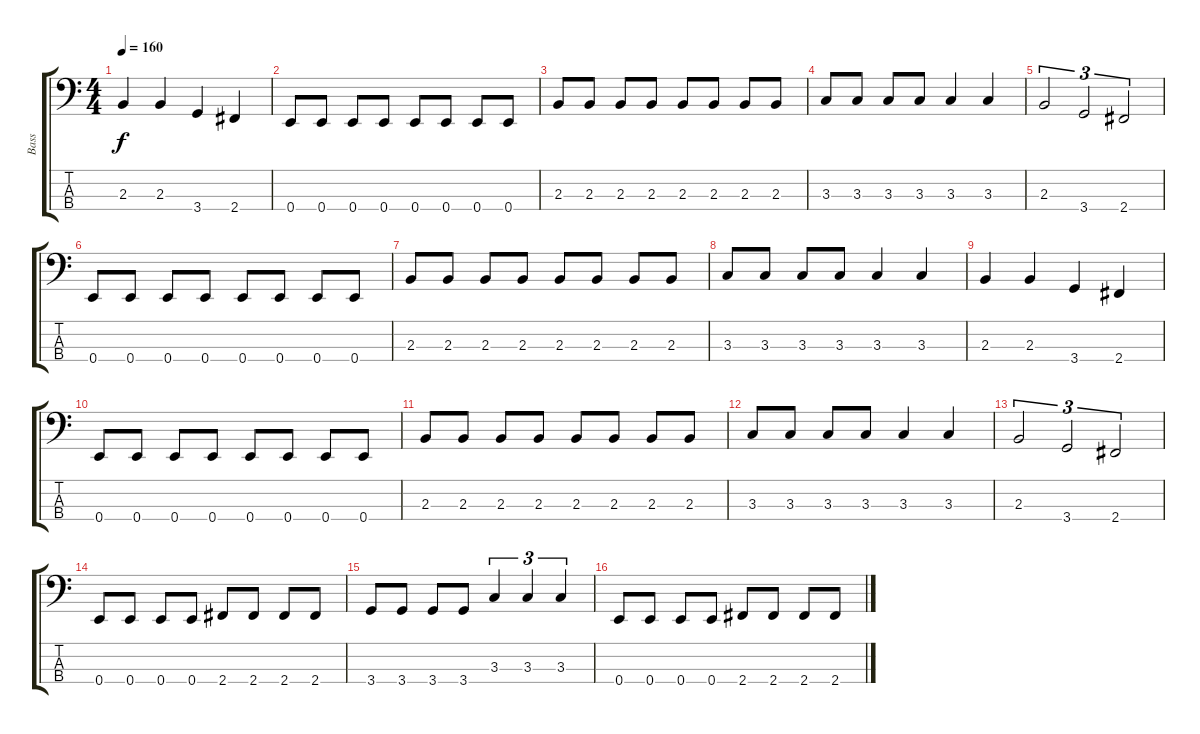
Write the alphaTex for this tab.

\track ("Bass" "Bass") {instrument electricbassfinger}
\staff {score tabs}
\tuning (G2 D2 A1 E1) {hide}
\ts (4 4)
\tempo 160
\clef f4
\ks c
2.3.4{dy f} 2.3.4 3.4.4 2.4.4 |
0.4.8 0.4.8 0.4.8 0.4.8 0.4.8 0.4.8 0.4.8 0.4.8 |
2.3.8 2.3.8 2.3.8 2.3.8 2.3.8 2.3.8 2.3.8 2.3.8 |
3.3.8 3.3.8 3.3.8 3.3.8 3.3.4 3.3.4 |
2.3.2{tu (3 2)} 3.4.2{tu (3 2)} 2.4.2{tu (3 2)} |
0.4.8 0.4.8 0.4.8 0.4.8 0.4.8 0.4.8 0.4.8 0.4.8 |
2.3.8 2.3.8 2.3.8 2.3.8 2.3.8 2.3.8 2.3.8 2.3.8 |
3.3.8 3.3.8 3.3.8 3.3.8 3.3.4 3.3.4 |
2.3.4 2.3.4 3.4.4 2.4.4 |
0.4.8 0.4.8 0.4.8 0.4.8 0.4.8 0.4.8 0.4.8 0.4.8 |
2.3.8 2.3.8 2.3.8 2.3.8 2.3.8 2.3.8 2.3.8 2.3.8 |
3.3.8 3.3.8 3.3.8 3.3.8 3.3.4 3.3.4 |
2.3.2{tu (3 2)} 3.4.2{tu (3 2)} 2.4.2{tu (3 2)} |
0.4.8 0.4.8 0.4.8 0.4.8 2.4.8 2.4.8 2.4.8 2.4.8 |
3.4.8 3.4.8 3.4.8 3.4.8 3.3.4{tu (3 2)} 3.3.4{tu (3 2)} 3.3.4{tu (3 2)} |
0.4.8 0.4.8 0.4.8 0.4.8 2.4.8 2.4.8 2.4.8 2.4.8
